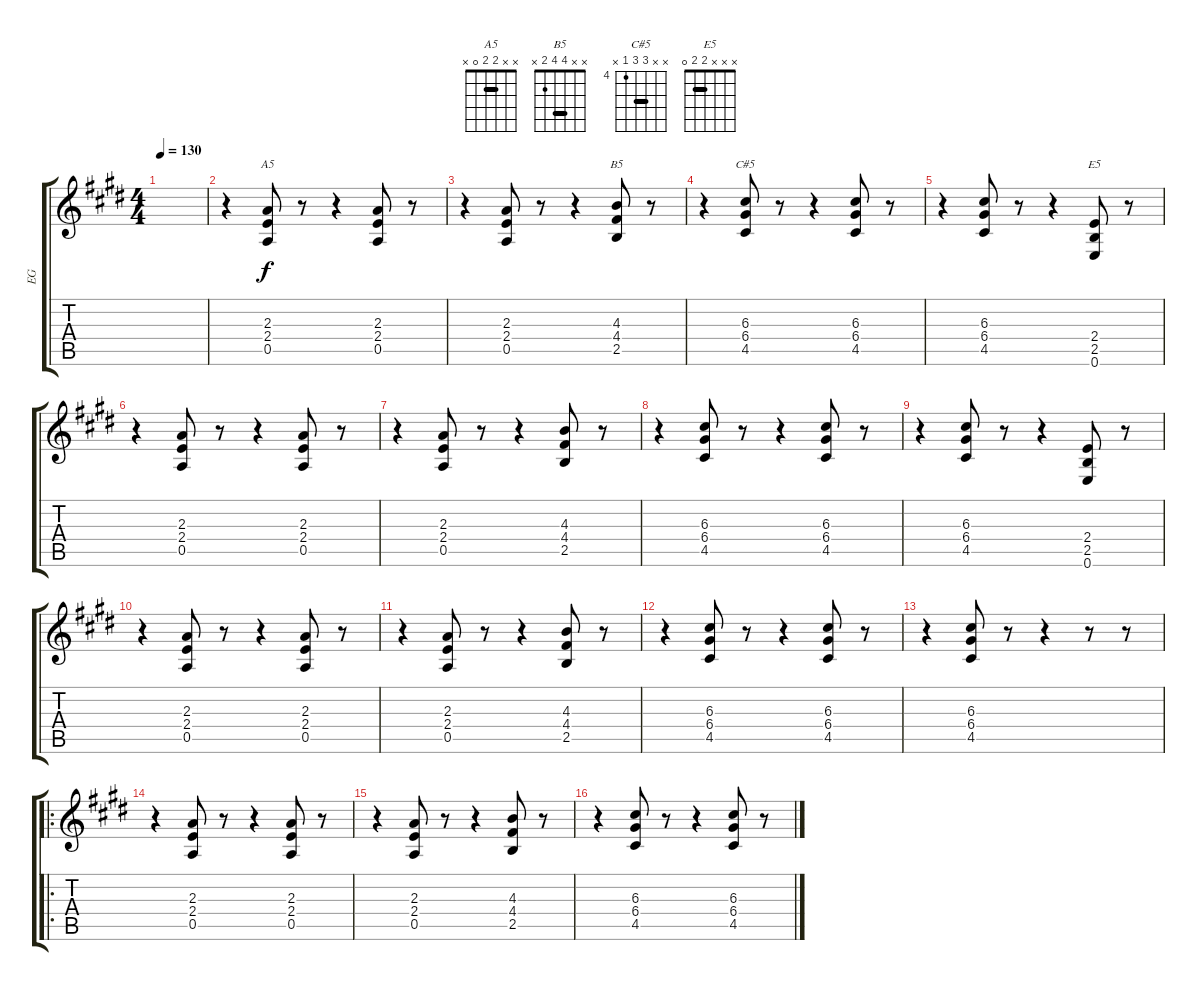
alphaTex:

\track ("EG" "EG") {instrument overdrivenguitar}
\staff {score tabs}
\tuning (E4 B3 G3 D3 A2 E2) {hide}
\chord ("A5" x x 2 2 0 x) {barre 2}
\chord ("B5" x x 4 4 2 x) {barre 4}
\chord ("C#5" x x 6 6 4 x) {firstfret 4 barre 6}
\chord ("E5" x x x 2 2 0) {barre 2}
\ts (4 4)
\tempo 130
\clef g2
\ks c#minor
|
r.4 (2.3 2.4 0.5).8{ch "A5"} r.8 r.4 (2.3 2.4 0.5).8 r.8 |
r.4 (2.3 2.4 0.5).8 r.8 r.4 (4.3 4.4 2.5).8{ch "B5"} r.8 |
r.4 (6.3 6.4 4.5).8{ch "C#5"} r.8 r.4 (6.3 6.4 4.5).8 r.8 |
r.4 (6.3 6.4 4.5).8 r.8 r.4 (2.4 2.5 0.6).8{ch "E5"} r.8 |
r.4 (2.3 2.4 0.5).8 r.8 r.4 (2.3 2.4 0.5).8 r.8 |
r.4 (2.3 2.4 0.5).8 r.8 r.4 (4.3 4.4 2.5).8 r.8 |
r.4 (6.3 6.4 4.5).8 r.8 r.4 (6.3 6.4 4.5).8 r.8 |
r.4 (6.3 6.4 4.5).8 r.8 r.4 (2.4 2.5 0.6).8 r.8 |
r.4 (2.3 2.4 0.5).8 r.8 r.4 (2.3 2.4 0.5).8 r.8 |
r.4 (2.3 2.4 0.5).8 r.8 r.4 (4.3 4.4 2.5).8 r.8 |
r.4 (6.3 6.4 4.5).8 r.8 r.4 (6.3 6.4 4.5).8 r.8 |
r.4 (6.3 6.4 4.5).8 r.8 r.4 r.8 r.8 |
\ro
r.4 (2.3 2.4 0.5).8 r.8 r.4 (2.3 2.4 0.5).8 r.8 |
r.4 (2.3 2.4 0.5).8 r.8 r.4 (4.3 4.4 2.5).8 r.8 |
r.4 (6.3 6.4 4.5).8 r.8 r.4 (6.3 6.4 4.5).8 r.8
